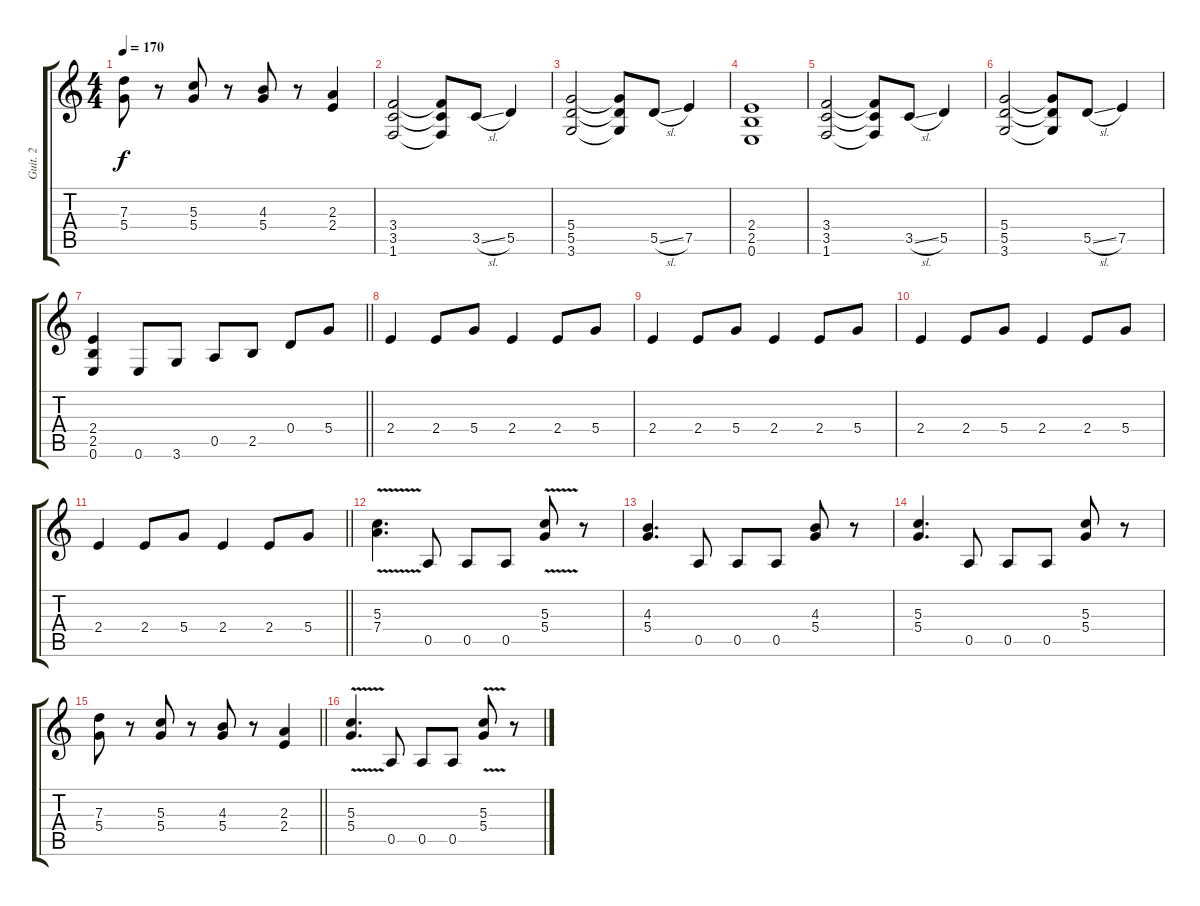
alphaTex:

\track ("Guit. 2" "Guit. 2") {instrument distortionguitar}
\staff {score tabs}
\tuning (E4 B3 G3 D3 A2 E2) {hide}
\ts (4 4)
\tempo 170
\clef g2
\ks c
(7.3 5.4).8{dy f} r.8 (5.3 5.4).8 r.8 (4.3 5.4).8 r.8 (2.3 2.4).4 |
(3.4 3.5 1.6).2 (3.4{t} 3.5{t} 1.6{t}).8 3.5{sl}.8 5.5.4 |
(5.4 5.5 3.6).2 (5.4{t} 5.5{t} 3.6{t}).8 5.5{sl}.8 7.5.4 |
(2.4 2.5 0.6).1 |
(3.4 3.5 1.6).2 (3.4{t} 3.5{t} 1.6{t}).8 3.5{sl}.8 5.5.4 |
(5.4 5.5 3.6).2 (5.4{t} 5.5{t} 3.6{t}).8 5.5{sl}.8 7.5.4 |
\barLineRight lightlight
(2.4 2.5 0.6).4 0.6.8 3.6.8 0.5.8 2.5.8 0.4.8 5.4.8 |
2.4.4 2.4.8 5.4.8 2.4.4 2.4.8 5.4.8 |
2.4.4 2.4.8 5.4.8 2.4.4 2.4.8 5.4.8 |
2.4.4 2.4.8 5.4.8 2.4.4 2.4.8 5.4.8 |
\barLineRight lightlight
2.4.4 2.4.8 5.4.8 2.4.4 2.4.8 5.4.8 |
(5.3{v} 7.4).4{d} 0.5.8 0.5.8 0.5.8 (5.3{v} 5.4).8 r.8 |
(4.3 5.4).4{d} 0.5.8 0.5.8 0.5.8 (4.3 5.4).8 r.8 |
(5.3 5.4).4{d} 0.5.8 0.5.8 0.5.8 (5.3 5.4).8 r.8 |
\barLineRight lightlight
(7.3 5.4).8 r.8 (5.3 5.4).8 r.8 (4.3 5.4).8 r.8 (2.3 2.4).4 |
(5.3{v} 5.4).4{d} 0.5.8 0.5.8 0.5.8 (5.3{v} 5.4).8 r.8
